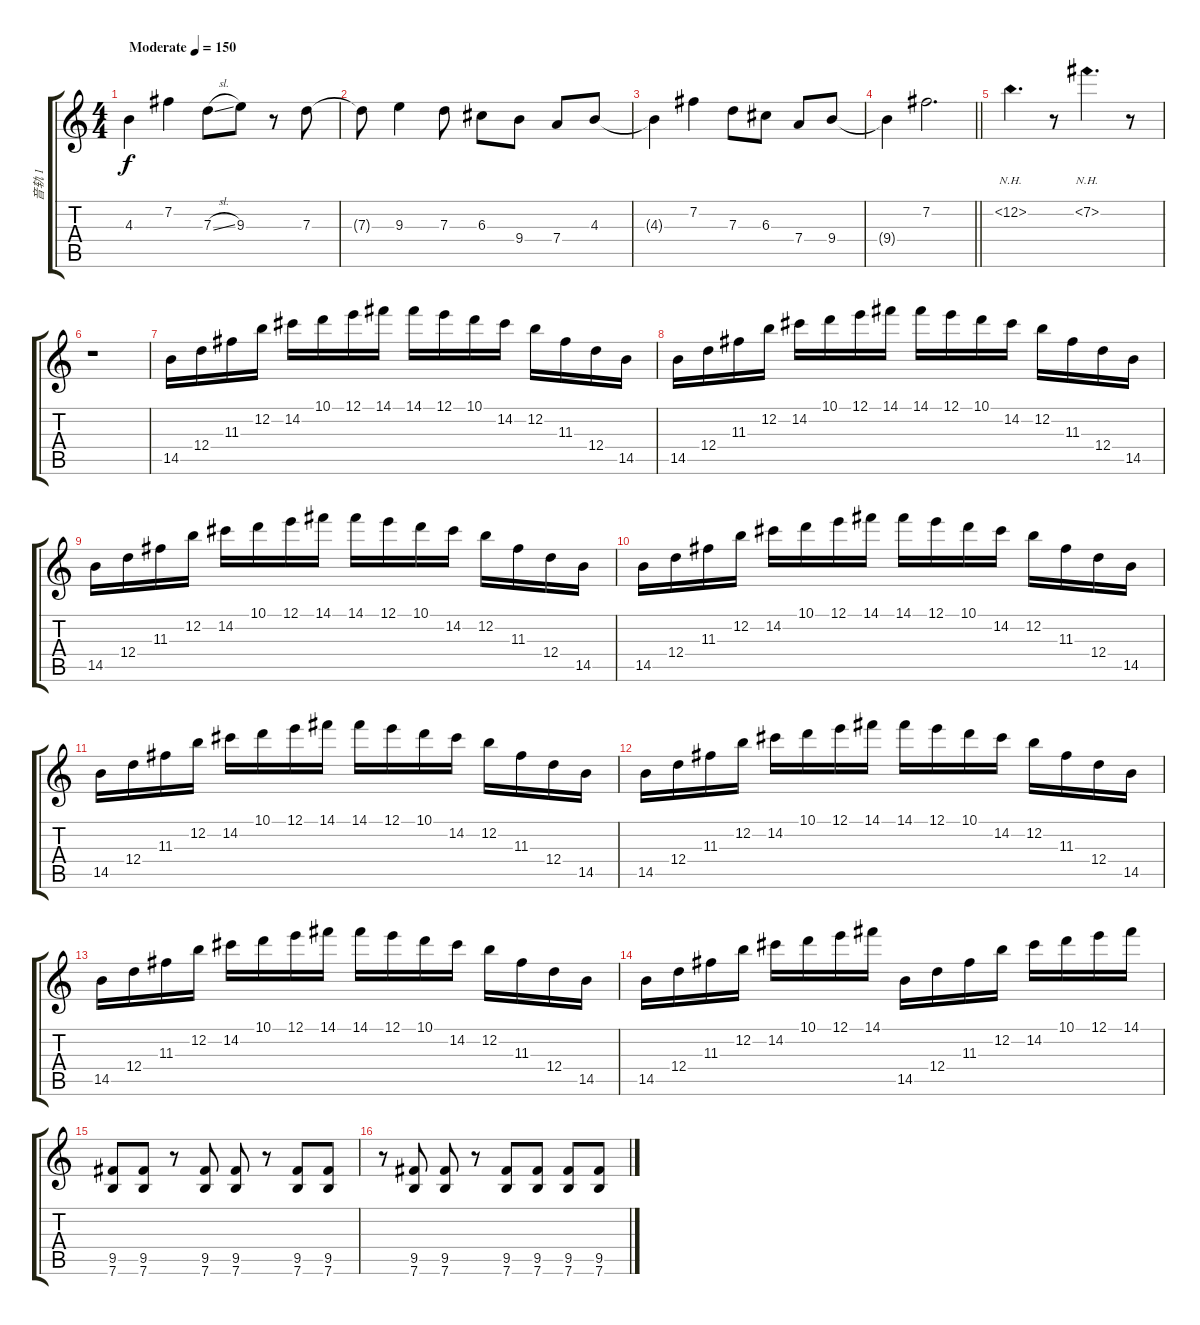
\track ("音轨 1" "音轨 1") {instrument distortionguitar}
\staff {score tabs}
\tuning (E4 B3 G3 D3 A2 E2) {hide}
\ts (4 4)
\tempo (150 "Moderate")
\clef g2
\ks c
4.3.4{dy f instrument distortionguitar} 7.2.4 7.3{sl}.8 9.3.8 r.8 7.3.8 |
7.3{t}.8 9.3.4 7.3.8 6.3.8 9.4.8 7.4.8 4.3.8 |
4.3{t}.4 7.2.4 7.3.8 6.3.8 7.4.8 9.4.8 |
\barLineRight lightlight
9.4{t}.4 7.2.2{d} |
12.2{nh}.4{d} r.8 7.2{nh}.4{d} r.8 |
r.1 |
14.5.16 12.4.16 11.3.16 12.2.16 14.2.16 10.1.16 12.1.16 14.1.16 14.1.16 12.1.16 10.1.16 14.2.16 12.2.16 11.3.16 12.4.16 14.5.16 |
14.5.16 12.4.16 11.3.16 12.2.16 14.2.16 10.1.16 12.1.16 14.1.16 14.1.16 12.1.16 10.1.16 14.2.16 12.2.16 11.3.16 12.4.16 14.5.16 |
14.5.16 12.4.16 11.3.16 12.2.16 14.2.16 10.1.16 12.1.16 14.1.16 14.1.16 12.1.16 10.1.16 14.2.16 12.2.16 11.3.16 12.4.16 14.5.16 |
14.5.16 12.4.16 11.3.16 12.2.16 14.2.16 10.1.16 12.1.16 14.1.16 14.1.16 12.1.16 10.1.16 14.2.16 12.2.16 11.3.16 12.4.16 14.5.16 |
14.5.16 12.4.16 11.3.16 12.2.16 14.2.16 10.1.16 12.1.16 14.1.16 14.1.16 12.1.16 10.1.16 14.2.16 12.2.16 11.3.16 12.4.16 14.5.16 |
14.5.16 12.4.16 11.3.16 12.2.16 14.2.16 10.1.16 12.1.16 14.1.16 14.1.16 12.1.16 10.1.16 14.2.16 12.2.16 11.3.16 12.4.16 14.5.16 |
14.5.16 12.4.16 11.3.16 12.2.16 14.2.16 10.1.16 12.1.16 14.1.16 14.1.16 12.1.16 10.1.16 14.2.16 12.2.16 11.3.16 12.4.16 14.5.16 |
14.5.16 12.4.16 11.3.16 12.2.16 14.2.16 10.1.16 12.1.16 14.1.16 14.5.16 12.4.16 11.3.16 12.2.16 14.2.16 10.1.16 12.1.16 14.1.16 |
(9.5 7.6).8 (9.5 7.6).8 r.8 (9.5 7.6).8 (9.5 7.6).8 r.8 (9.5 7.6).8 (9.5 7.6).8 |
r.8 (9.5 7.6).8 (9.5 7.6).8 r.8 (9.5 7.6).8 (9.5 7.6).8 (9.5 7.6).8 (9.5 7.6).8
